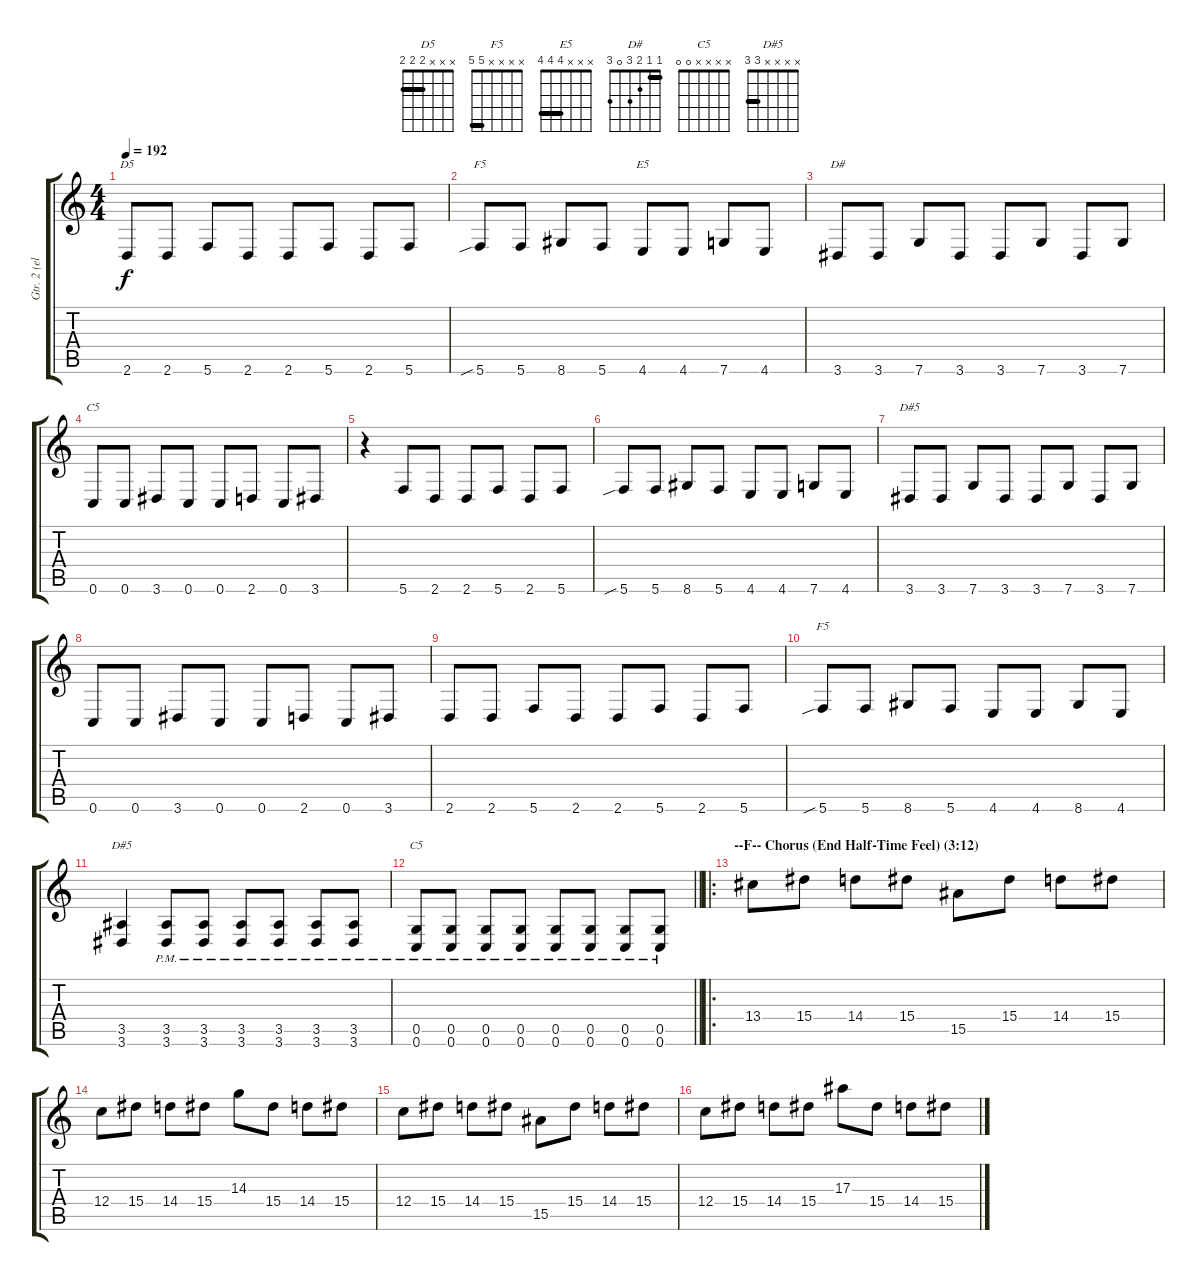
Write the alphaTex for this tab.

\track ("Gtr. 2 (elec. w/dist.) (Roope Latvala)" "Gtr. 2 (el") {instrument distortionguitar}
\staff {score tabs}
\tuning (D4 A3 F3 C3 G2 C2) {hide}
\chord ("D5" x x x 2 2 2) {barre 2}
\chord ("F5" x x x 5 5 5) {firstfret 5 barre 5}
\chord ("E5" x x x 4 4 4) {barre 4}
\chord ("D#" 1 1 2 3 0 3) {barre 1}
\chord ("C5" x x x 0 0 0)
\chord ("D#5" x x x 3 3 3) {barre 3}
\chord ("F5" x x x x 5 5) {barre 5}
\chord ("D#5" x x x x 3 3) {barre 3}
\chord ("C5" x x x x 0 0)
\ts (4 4)
\tempo 192
\clef g2
\ks c
2.6.8{ch "D5" dy f} 2.6.8 5.6.8 2.6.8 2.6.8 5.6.8 2.6.8 5.6.8 |
5.6{sib}.8{ch "F5"} 5.6.8 8.6.8 5.6.8 4.6.8{ch "E5"} 4.6.8 7.6.8 4.6.8 |
3.6.8{ch "D#"} 3.6.8 7.6.8 3.6.8 3.6.8 7.6.8 3.6.8 7.6.8 |
0.6.8{ch "C5"} 0.6.8 3.6.8 0.6.8 0.6.8 2.6.8 0.6.8 3.6.8 |
r.4 5.6.8 2.6.8 2.6.8 5.6.8 2.6.8 5.6.8 |
5.6{sib}.8 5.6.8 8.6.8 5.6.8 4.6.8 4.6.8 7.6.8 4.6.8 |
3.6.8{ch "D#5"} 3.6.8 7.6.8 3.6.8 3.6.8 7.6.8 3.6.8 7.6.8 |
0.6.8 0.6.8 3.6.8 0.6.8 0.6.8 2.6.8 0.6.8 3.6.8 |
2.6.8 2.6.8 5.6.8 2.6.8 2.6.8 5.6.8 2.6.8 5.6.8 |
5.6{sib}.8{ch "F5"} 5.6.8 8.6.8 5.6.8 4.6.8 4.6.8 8.6.8 4.6.8 |
(3.5 3.6).4{ch "D#5"} (3.5{pm} 3.6{pm}).8 (3.5{pm} 3.6{pm}).8 (3.5{pm} 3.6{pm}).8 (3.5{pm} 3.6{pm}).8 (3.5{pm} 3.6{pm}).8 (3.5{pm} 3.6{pm}).8 |
\barLineRight lightlight
(0.5{pm} 0.6{pm}).8{ch "C5"} (0.5{pm} 0.6{pm}).8 (0.5{pm} 0.6{pm}).8 (0.5{pm} 0.6{pm}).8 (0.5{pm} 0.6{pm}).8 (0.5{pm} 0.6{pm}).8 (0.5{pm} 0.6{pm}).8 (0.5{pm} 0.6{pm}).8 |
\ro
\section ("" "--F-- Chorus (End Half-Time Feel) (3:12)")
13.4.8 15.4.8 14.4.8 15.4.8 15.5.8 15.4.8 14.4.8 15.4.8 |
12.4.8 15.4.8 14.4.8 15.4.8 14.3.8 15.4.8 14.4.8 15.4.8 |
12.4.8 15.4.8 14.4.8 15.4.8 15.5.8 15.4.8 14.4.8 15.4.8 |
12.4.8 15.4.8 14.4.8 15.4.8 17.3.8 15.4.8 14.4.8 15.4.8
